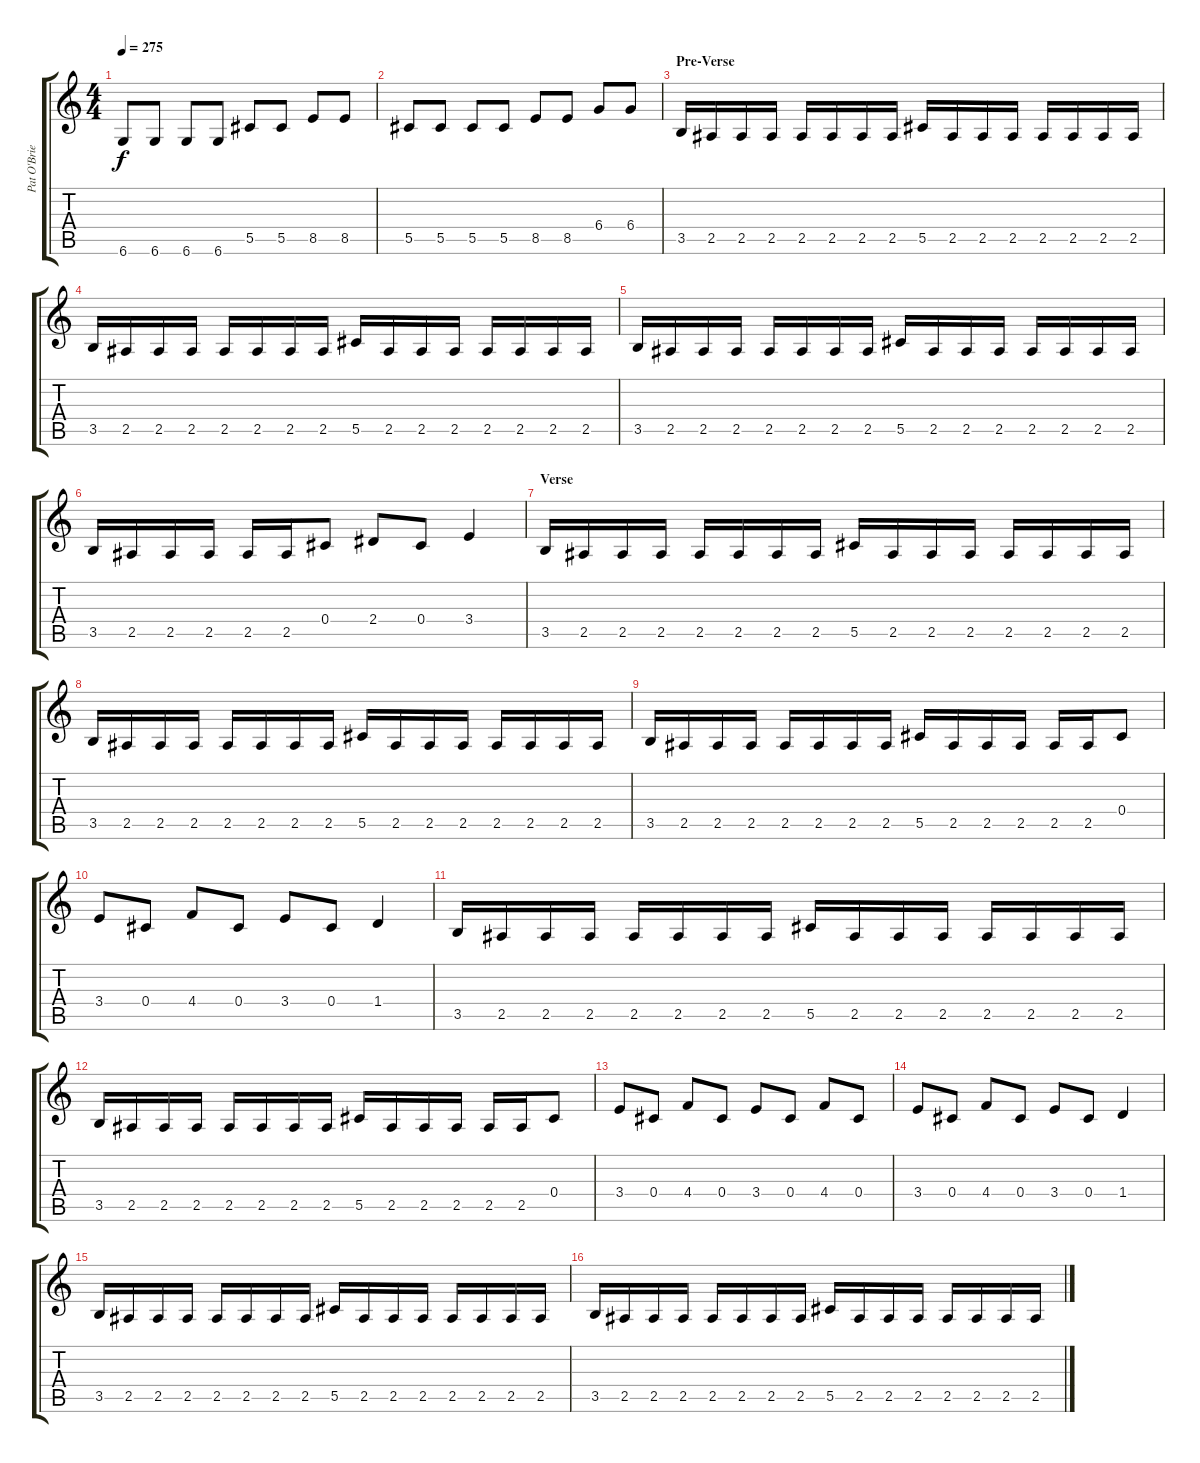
\track ("Pat O'Brien" "Pat O'Brie") {instrument distortionguitar}
\staff {score tabs}
\tuning (Eb4 Bb3 Gb3 Db3 Ab2 Db2) {hide}
\ts (4 4)
\tempo 275
\clef g2
\ks c
6.6.8{dy f} 6.6.8 6.6.8 6.6.8 5.5.8 5.5.8 8.5.8 8.5.8 |
5.5.8 5.5.8 5.5.8 5.5.8 8.5.8 8.5.8 6.4.8 6.4.8 |
\section ("" "Pre-Verse")
3.5.16 2.5.16 2.5.16 2.5.16 2.5.16 2.5.16 2.5.16 2.5.16 5.5.16 2.5.16 2.5.16 2.5.16 2.5.16 2.5.16 2.5.16 2.5.16 |
3.5.16 2.5.16 2.5.16 2.5.16 2.5.16 2.5.16 2.5.16 2.5.16 5.5.16 2.5.16 2.5.16 2.5.16 2.5.16 2.5.16 2.5.16 2.5.16 |
3.5.16 2.5.16 2.5.16 2.5.16 2.5.16 2.5.16 2.5.16 2.5.16 5.5.16 2.5.16 2.5.16 2.5.16 2.5.16 2.5.16 2.5.16 2.5.16 |
3.5.16 2.5.16 2.5.16 2.5.16 2.5.16 2.5.16 0.4.8 2.4.8 0.4.8 3.4.4 |
\section ("" "Verse")
3.5.16 2.5.16 2.5.16 2.5.16 2.5.16 2.5.16 2.5.16 2.5.16 5.5.16 2.5.16 2.5.16 2.5.16 2.5.16 2.5.16 2.5.16 2.5.16 |
3.5.16 2.5.16 2.5.16 2.5.16 2.5.16 2.5.16 2.5.16 2.5.16 5.5.16 2.5.16 2.5.16 2.5.16 2.5.16 2.5.16 2.5.16 2.5.16 |
3.5.16 2.5.16 2.5.16 2.5.16 2.5.16 2.5.16 2.5.16 2.5.16 5.5.16 2.5.16 2.5.16 2.5.16 2.5.16 2.5.16 0.4.8 |
3.4.8 0.4.8 4.4.8 0.4.8 3.4.8 0.4.8 1.4.4 |
3.5.16 2.5.16 2.5.16 2.5.16 2.5.16 2.5.16 2.5.16 2.5.16 5.5.16 2.5.16 2.5.16 2.5.16 2.5.16 2.5.16 2.5.16 2.5.16 |
3.5.16 2.5.16 2.5.16 2.5.16 2.5.16 2.5.16 2.5.16 2.5.16 5.5.16 2.5.16 2.5.16 2.5.16 2.5.16 2.5.16 0.4.8 |
3.4.8 0.4.8 4.4.8 0.4.8 3.4.8 0.4.8 4.4.8 0.4.8 |
3.4.8 0.4.8 4.4.8 0.4.8 3.4.8 0.4.8 1.4.4 |
3.5.16 2.5.16 2.5.16 2.5.16 2.5.16 2.5.16 2.5.16 2.5.16 5.5.16 2.5.16 2.5.16 2.5.16 2.5.16 2.5.16 2.5.16 2.5.16 |
3.5.16 2.5.16 2.5.16 2.5.16 2.5.16 2.5.16 2.5.16 2.5.16 5.5.16 2.5.16 2.5.16 2.5.16 2.5.16 2.5.16 2.5.16 2.5.16
